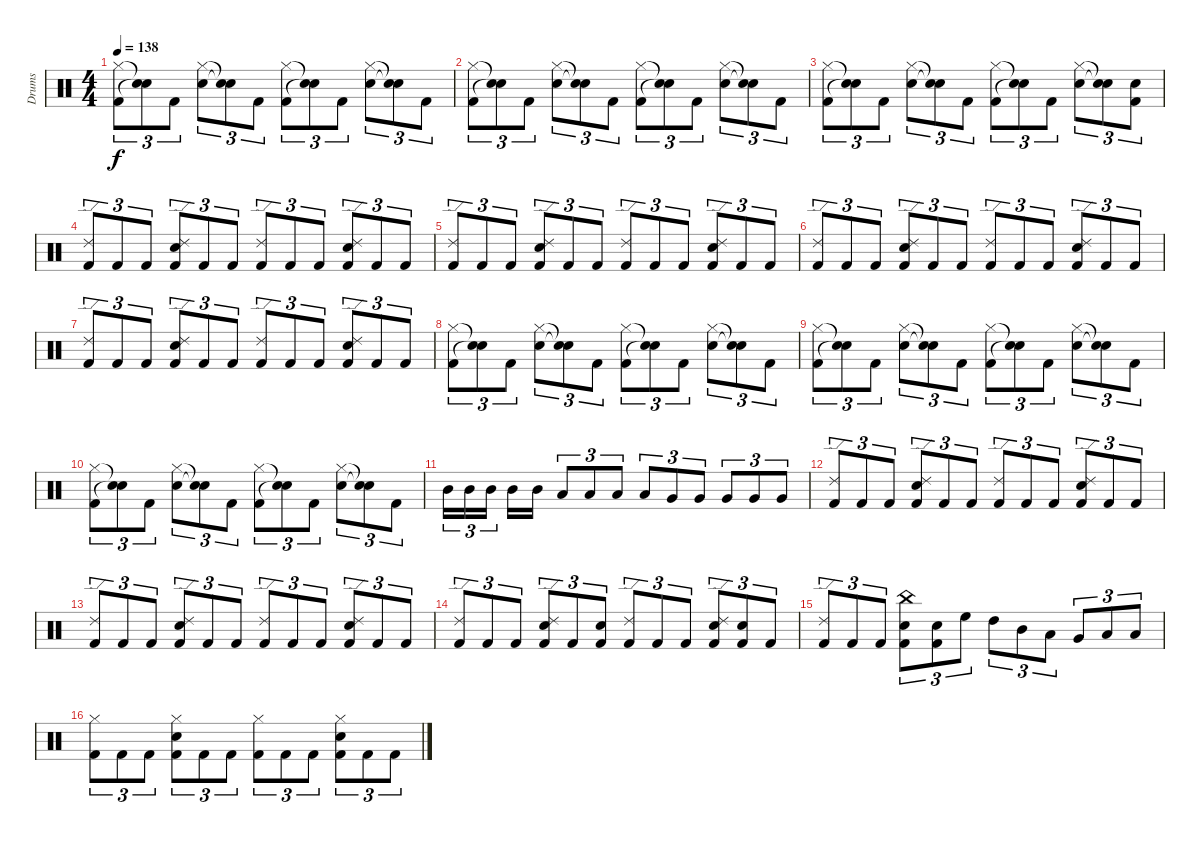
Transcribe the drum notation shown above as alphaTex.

\track ("Drums" "Drums") {instrument percussion}
\staff {score}
\articulation defaults
\ts (4 4)
\tempo 138
\clef neutral
\ks c
("Hi-Hat (closed)" "Kick (hit) 2").8{tu (3 2) dy f} ("Snare (hit)"{t} "Snare (hit)"{t}).8{tu (3 2)} "Kick (hit) 2".8{tu (3 2)} ("Hi-Hat (closed)" "Snare (hit) 2").8{tu (3 2)} ("Snare (hit)"{t} "Snare (hit)"{t}).8{tu (3 2)} "Kick (hit) 2".8{tu (3 2)} ("Hi-Hat (closed)" "Kick (hit) 2").8{tu (3 2)} ("Snare (hit)"{t} "Snare (hit)"{t}).8{tu (3 2)} "Kick (hit) 2".8{tu (3 2)} ("Hi-Hat (closed)" "Snare (hit) 2").8{tu (3 2)} ("Snare (hit)"{t} "Snare (hit)"{t}).8{tu (3 2)} "Kick (hit) 2".8{tu (3 2)} |
("Hi-Hat (closed)" "Kick (hit) 2").8{tu (3 2)} ("Snare (hit)"{t} "Snare (hit)"{t}).8{tu (3 2)} "Kick (hit) 2".8{tu (3 2)} ("Hi-Hat (closed)" "Snare (hit) 2").8{tu (3 2)} ("Snare (hit)"{t} "Snare (hit)"{t}).8{tu (3 2)} "Kick (hit) 2".8{tu (3 2)} ("Hi-Hat (closed)" "Kick (hit) 2").8{tu (3 2)} ("Snare (hit)"{t} "Snare (hit)"{t}).8{tu (3 2)} "Kick (hit) 2".8{tu (3 2)} ("Hi-Hat (closed)" "Snare (hit) 2").8{tu (3 2)} ("Snare (hit)"{t} "Snare (hit)"{t}).8{tu (3 2)} "Kick (hit) 2".8{tu (3 2)} |
("Hi-Hat (closed)" "Kick (hit) 2").8{tu (3 2)} ("Snare (hit)"{t} "Snare (hit)"{t}).8{tu (3 2)} "Kick (hit) 2".8{tu (3 2)} ("Hi-Hat (closed)" "Snare (hit) 2").8{tu (3 2)} ("Snare (hit)"{t} "Snare (hit)"{t}).8{tu (3 2)} "Kick (hit) 2".8{tu (3 2)} ("Hi-Hat (closed)" "Kick (hit) 2").8{tu (3 2)} ("Snare (hit)"{t} "Snare (hit)"{t}).8{tu (3 2)} "Kick (hit) 2".8{tu (3 2)} ("Hi-Hat (closed)" "Snare (hit) 2").8{tu (3 2)} ("Snare (hit)"{t} "Snare (hit)"{t}).8{tu (3 2)} ("Snare (hit) 2" "Kick (hit) 2").8{tu (3 2)} |
("Ride (edge) 2" "Kick (hit) 2").8{tu (3 2)} "Kick (hit) 2".8{tu (3 2)} "Kick (hit) 2".8{tu (3 2)} ("Ride (edge) 2" "Snare (hit) 2" "Kick (hit) 2").8{tu (3 2)} "Kick (hit) 2".8{tu (3 2)} "Kick (hit) 2".8{tu (3 2)} ("Ride (edge) 2" "Kick (hit) 2").8{tu (3 2)} "Kick (hit) 2".8{tu (3 2)} "Kick (hit) 2".8{tu (3 2)} ("Ride (edge) 2" "Snare (hit) 2" "Kick (hit) 2").8{tu (3 2)} "Kick (hit) 2".8{tu (3 2)} "Kick (hit) 2".8{tu (3 2)} |
("Ride (edge) 2" "Kick (hit) 2").8{tu (3 2)} "Kick (hit) 2".8{tu (3 2)} "Kick (hit) 2".8{tu (3 2)} ("Ride (edge) 2" "Snare (hit) 2" "Kick (hit) 2").8{tu (3 2)} "Kick (hit) 2".8{tu (3 2)} "Kick (hit) 2".8{tu (3 2)} ("Ride (edge) 2" "Kick (hit) 2").8{tu (3 2)} "Kick (hit) 2".8{tu (3 2)} "Kick (hit) 2".8{tu (3 2)} ("Ride (edge) 2" "Snare (hit) 2" "Kick (hit) 2").8{tu (3 2)} "Kick (hit) 2".8{tu (3 2)} "Kick (hit) 2".8{tu (3 2)} |
("Ride (edge) 2" "Kick (hit) 2").8{tu (3 2)} "Kick (hit) 2".8{tu (3 2)} "Kick (hit) 2".8{tu (3 2)} ("Ride (edge) 2" "Snare (hit) 2" "Kick (hit) 2").8{tu (3 2)} "Kick (hit) 2".8{tu (3 2)} "Kick (hit) 2".8{tu (3 2)} ("Ride (edge) 2" "Kick (hit) 2").8{tu (3 2)} "Kick (hit) 2".8{tu (3 2)} "Kick (hit) 2".8{tu (3 2)} ("Ride (edge) 2" "Snare (hit) 2" "Kick (hit) 2").8{tu (3 2)} "Kick (hit) 2".8{tu (3 2)} "Kick (hit) 2".8{tu (3 2)} |
("Ride (edge) 2" "Kick (hit) 2").8{tu (3 2)} "Kick (hit) 2".8{tu (3 2)} "Kick (hit) 2".8{tu (3 2)} ("Ride (edge) 2" "Snare (hit) 2" "Kick (hit) 2").8{tu (3 2)} "Kick (hit) 2".8{tu (3 2)} "Kick (hit) 2".8{tu (3 2)} ("Ride (edge) 2" "Kick (hit) 2").8{tu (3 2)} "Kick (hit) 2".8{tu (3 2)} "Kick (hit) 2".8{tu (3 2)} ("Ride (edge) 2" "Snare (hit) 2" "Kick (hit) 2").8{tu (3 2)} "Kick (hit) 2".8{tu (3 2)} "Kick (hit) 2".8{tu (3 2)} |
("Hi-Hat (closed)" "Kick (hit) 2").8{tu (3 2)} ("Snare (hit)"{t} "Snare (hit)"{t}).8{tu (3 2)} "Kick (hit) 2".8{tu (3 2)} ("Hi-Hat (closed)" "Snare (hit) 2").8{tu (3 2)} ("Snare (hit)"{t} "Snare (hit)"{t}).8{tu (3 2)} "Kick (hit) 2".8{tu (3 2)} ("Hi-Hat (closed)" "Kick (hit) 2").8{tu (3 2)} ("Snare (hit)"{t} "Snare (hit)"{t}).8{tu (3 2)} "Kick (hit) 2".8{tu (3 2)} ("Hi-Hat (closed)" "Snare (hit) 2").8{tu (3 2)} ("Snare (hit)"{t} "Snare (hit)"{t}).8{tu (3 2)} "Kick (hit) 2".8{tu (3 2)} |
("Hi-Hat (closed)" "Kick (hit) 2").8{tu (3 2)} ("Snare (hit)"{t} "Snare (hit)"{t}).8{tu (3 2)} "Kick (hit) 2".8{tu (3 2)} ("Hi-Hat (closed)" "Snare (hit) 2").8{tu (3 2)} ("Snare (hit)"{t} "Snare (hit)"{t}).8{tu (3 2)} "Kick (hit) 2".8{tu (3 2)} ("Hi-Hat (closed)" "Kick (hit) 2").8{tu (3 2)} ("Snare (hit)"{t} "Snare (hit)"{t}).8{tu (3 2)} "Kick (hit) 2".8{tu (3 2)} ("Hi-Hat (closed)" "Snare (hit) 2").8{tu (3 2)} ("Snare (hit)"{t} "Snare (hit)"{t}).8{tu (3 2)} "Kick (hit) 2".8{tu (3 2)} |
("Hi-Hat (closed)" "Kick (hit) 2").8{tu (3 2)} ("Snare (hit)"{t} "Snare (hit)"{t}).8{tu (3 2)} "Kick (hit) 2".8{tu (3 2)} ("Hi-Hat (closed)" "Snare (hit) 2").8{tu (3 2)} ("Snare (hit)"{t} "Snare (hit)"{t}).8{tu (3 2)} "Kick (hit) 2".8{tu (3 2)} ("Hi-Hat (closed)" "Kick (hit) 2").8{tu (3 2)} ("Snare (hit)"{t} "Snare (hit)"{t}).8{tu (3 2)} "Kick (hit) 2".8{tu (3 2)} ("Hi-Hat (closed)" "Snare (hit) 2").8{tu (3 2)} ("Snare (hit)"{t} "Snare (hit)"{t}).8{tu (3 2)} "Kick (hit) 2".8{tu (3 2)} |
"Mid Tom (hit)".16{tu (3 2)} "Mid Tom (hit)".16{tu (3 2)} "Mid Tom (hit)".16{tu (3 2)} "Mid Tom (hit)".16 "Mid Tom (hit)".16 "Low Tom (hit)".8{tu (3 2)} "Low Tom (hit)".8{tu (3 2)} "Low Tom (hit)".8{tu (3 2)} "Low Tom (hit)".8{tu (3 2)} "Very Low Tom (hit)".8{tu (3 2)} "Very Low Tom (hit)".8{tu (3 2)} "Very Low Tom (hit)".8{tu (3 2)} "Very Low Tom (hit)".8{tu (3 2)} "Very Low Tom (hit)".8{tu (3 2)} |
("Ride (edge) 2" "Kick (hit) 2").8{tu (3 2)} "Kick (hit) 2".8{tu (3 2)} "Kick (hit) 2".8{tu (3 2)} ("Ride (edge) 2" "Snare (hit) 2" "Kick (hit) 2").8{tu (3 2)} "Kick (hit) 2".8{tu (3 2)} "Kick (hit) 2".8{tu (3 2)} ("Ride (edge) 2" "Kick (hit) 2").8{tu (3 2)} "Kick (hit) 2".8{tu (3 2)} "Kick (hit) 2".8{tu (3 2)} ("Ride (edge) 2" "Snare (hit) 2" "Kick (hit) 2").8{tu (3 2)} "Kick (hit) 2".8{tu (3 2)} "Kick (hit) 2".8{tu (3 2)} |
("Ride (edge) 2" "Kick (hit) 2").8{tu (3 2)} "Kick (hit) 2".8{tu (3 2)} "Kick (hit) 2".8{tu (3 2)} ("Ride (edge) 2" "Snare (hit) 2" "Kick (hit) 2").8{tu (3 2)} "Kick (hit) 2".8{tu (3 2)} "Kick (hit) 2".8{tu (3 2)} ("Ride (edge) 2" "Kick (hit) 2").8{tu (3 2)} "Kick (hit) 2".8{tu (3 2)} "Kick (hit) 2".8{tu (3 2)} ("Ride (edge) 2" "Snare (hit) 2" "Kick (hit) 2").8{tu (3 2)} "Kick (hit) 2".8{tu (3 2)} "Kick (hit) 2".8{tu (3 2)} |
("Ride (edge) 2" "Kick (hit) 2").8{tu (3 2)} "Kick (hit) 2".8{tu (3 2)} "Kick (hit) 2".8{tu (3 2)} ("Ride (edge) 2" "Snare (hit) 2" "Kick (hit) 2").8{tu (3 2)} "Kick (hit) 2".8{tu (3 2)} ("Snare (hit) 2" "Kick (hit) 2").8{tu (3 2)} ("Ride (edge) 2" "Kick (hit) 2").8{tu (3 2)} "Kick (hit) 2".8{tu (3 2)} "Kick (hit) 2".8{tu (3 2)} ("Ride (edge) 2" "Snare (hit) 2" "Kick (hit) 2").8{tu (3 2)} ("Snare (hit) 2" "Kick (hit) 2").8{tu (3 2)} "Kick (hit) 2".8{tu (3 2)} |
("Ride (edge) 2" "Kick (hit) 2").8{tu (3 2)} "Kick (hit) 2".8{tu (3 2)} "Kick (hit) 2".8{tu (3 2)} ("China (hit)" "Snare (hit) 2" "Kick (hit) 2").8{tu (3 2)} ("Snare (hit) 2" "Kick (hit) 2").8{tu (3 2)} "High Floor Tom (hit)".8{tu (3 2)} "High Tom (hit)".8{tu (3 2)} "Mid Tom (hit)".8{tu (3 2)} "Low Tom (hit)".8{tu (3 2)} "Very Low Tom (hit)".8{tu (3 2)} "Low Floor Tom (hit)".8{tu (3 2)} "Low Floor Tom (hit)".8{tu (3 2)} |
("Hi-Hat (closed)" "Kick (hit) 2").8{tu (3 2)} "Kick (hit) 2".8{tu (3 2)} "Kick (hit) 2".8{tu (3 2)} ("Hi-Hat (closed)" "Snare (hit) 2" "Kick (hit) 2").8{tu (3 2)} "Kick (hit) 2".8{tu (3 2)} "Kick (hit) 2".8{tu (3 2)} ("Hi-Hat (closed)" "Kick (hit) 2").8{tu (3 2)} "Kick (hit) 2".8{tu (3 2)} "Kick (hit) 2".8{tu (3 2)} ("Hi-Hat (closed)" "Snare (hit) 2" "Kick (hit) 2").8{tu (3 2)} "Kick (hit) 2".8{tu (3 2)} "Kick (hit) 2".8{tu (3 2)}
